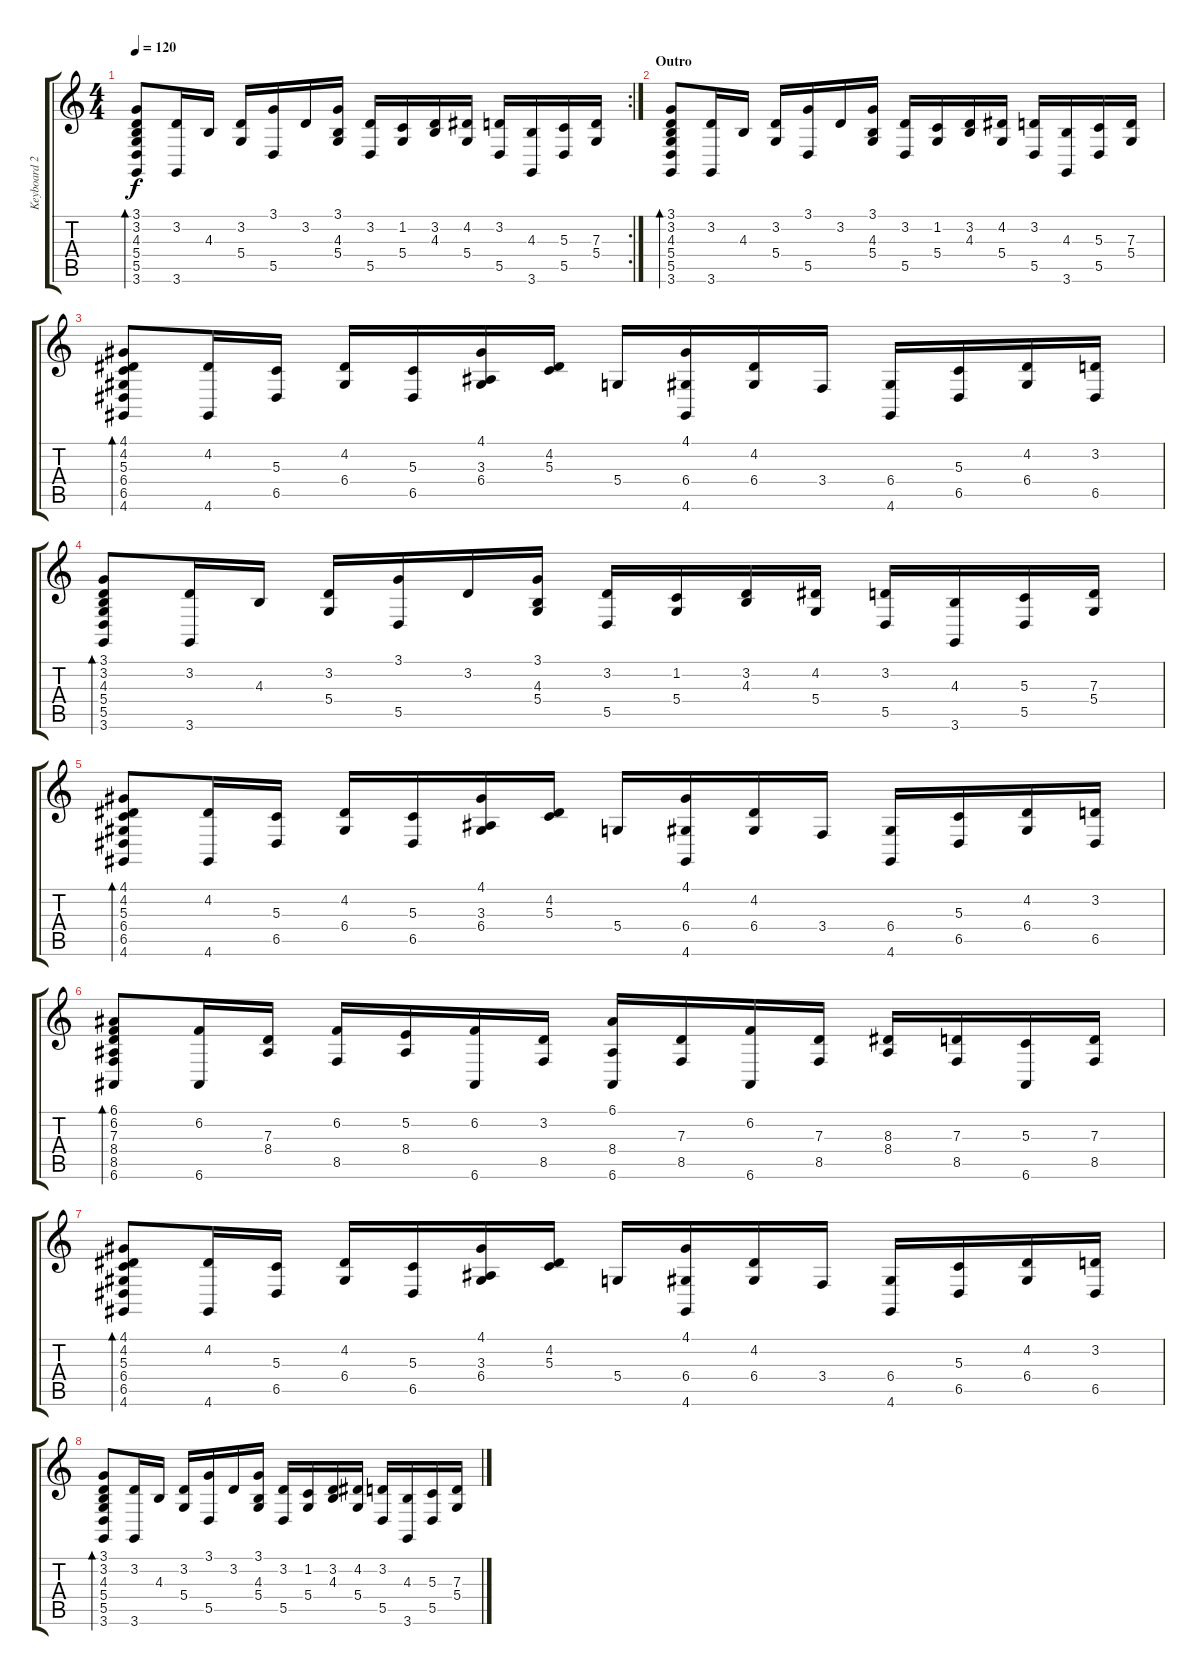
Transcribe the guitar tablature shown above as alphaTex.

\track ("Keyboard 2" "Keyboard 2") {instrument harpsichord}
\staff {score tabs}
\tuning (E4 B3 G3 D3 A2 E2) {hide}
\rc 2
\ts (4 4)
\tempo 120
\clef g2
\ks c
(3.1 3.2 4.3 5.4 5.5 3.6).8{bd 60 dy f} (3.2 3.6).16 4.3.16 (3.2 5.4).16 (3.1 5.5).16 3.2.16 (3.1 4.3 5.4).16 (3.2 5.5).16 (1.2 5.4).16 (3.2 4.3).16 (4.2 5.4).16 (3.2 5.5).16 (4.3 3.6).16 (5.3 5.5).16 (7.3 5.4).16 |
\section ("" "Outro")
(3.1 3.2 4.3 5.4 5.5 3.6).8{bd 60} (3.2 3.6).16 4.3.16 (3.2 5.4).16 (3.1 5.5).16 3.2.16 (3.1 4.3 5.4).16 (3.2 5.5).16 (1.2 5.4).16 (3.2 4.3).16 (4.2 5.4).16 (3.2 5.5).16 (4.3 3.6).16 (5.3 5.5).16 (7.3 5.4).16 |
(4.1 4.2 5.3 6.4 6.5 4.6).8{bd 60} (4.2 4.6).16 (5.3 6.5).16 (4.2 6.4).16 (5.3 6.5).16 (4.1 3.3 6.4).16 (4.2 5.3).16 5.4.16 (4.1 6.4 4.6).16 (4.2 6.4).16 3.4.16 (6.4 4.6).16 (5.3 6.5).16 (4.2 6.4).16 (3.2 6.5).16 |
(3.1 3.2 4.3 5.4 5.5 3.6).8{bd 60} (3.2 3.6).16 4.3.16 (3.2 5.4).16 (3.1 5.5).16 3.2.16 (3.1 4.3 5.4).16 (3.2 5.5).16 (1.2 5.4).16 (3.2 4.3).16 (4.2 5.4).16 (3.2 5.5).16 (4.3 3.6).16 (5.3 5.5).16 (7.3 5.4).16 |
(4.1 4.2 5.3 6.4 6.5 4.6).8{bd 60} (4.2 4.6).16 (5.3 6.5).16 (4.2 6.4).16 (5.3 6.5).16 (4.1 3.3 6.4).16 (4.2 5.3).16 5.4.16 (4.1 6.4 4.6).16 (4.2 6.4).16 3.4.16 (6.4 4.6).16 (5.3 6.5).16 (4.2 6.4).16 (3.2 6.5).16 |
(6.1 6.2 7.3 8.4 8.5 6.6).8{bd 60} (6.2 6.6).16 (7.3 8.4).16 (6.2 8.5).16 (5.2 8.4).16 (6.2 6.6).16 (3.2 8.5).16 (6.1 8.4 6.6).16 (7.3 8.5).16 (6.2 6.6).16 (7.3 8.5).16 (8.3 8.4).16 (7.3 8.5).16 (5.3 6.6).16 (7.3 8.5).16 |
(4.1 4.2 5.3 6.4 6.5 4.6).8{bd 60} (4.2 4.6).16 (5.3 6.5).16 (4.2 6.4).16 (5.3 6.5).16 (4.1 3.3 6.4).16 (4.2 5.3).16 5.4.16 (4.1 6.4 4.6).16 (4.2 6.4).16 3.4.16 (6.4 4.6).16 (5.3 6.5).16 (4.2 6.4).16 (3.2 6.5).16 |
(3.1 3.2 4.3 5.4 5.5 3.6).8{bd 60} (3.2 3.6).16 4.3.16 (3.2 5.4).16 (3.1 5.5).16 3.2.16 (3.1 4.3 5.4).16 (3.2 5.5).16 (1.2 5.4).16 (3.2 4.3).16 (4.2 5.4).16 (3.2 5.5).16 (4.3 3.6).16 (5.3 5.5).16 (7.3 5.4).16
